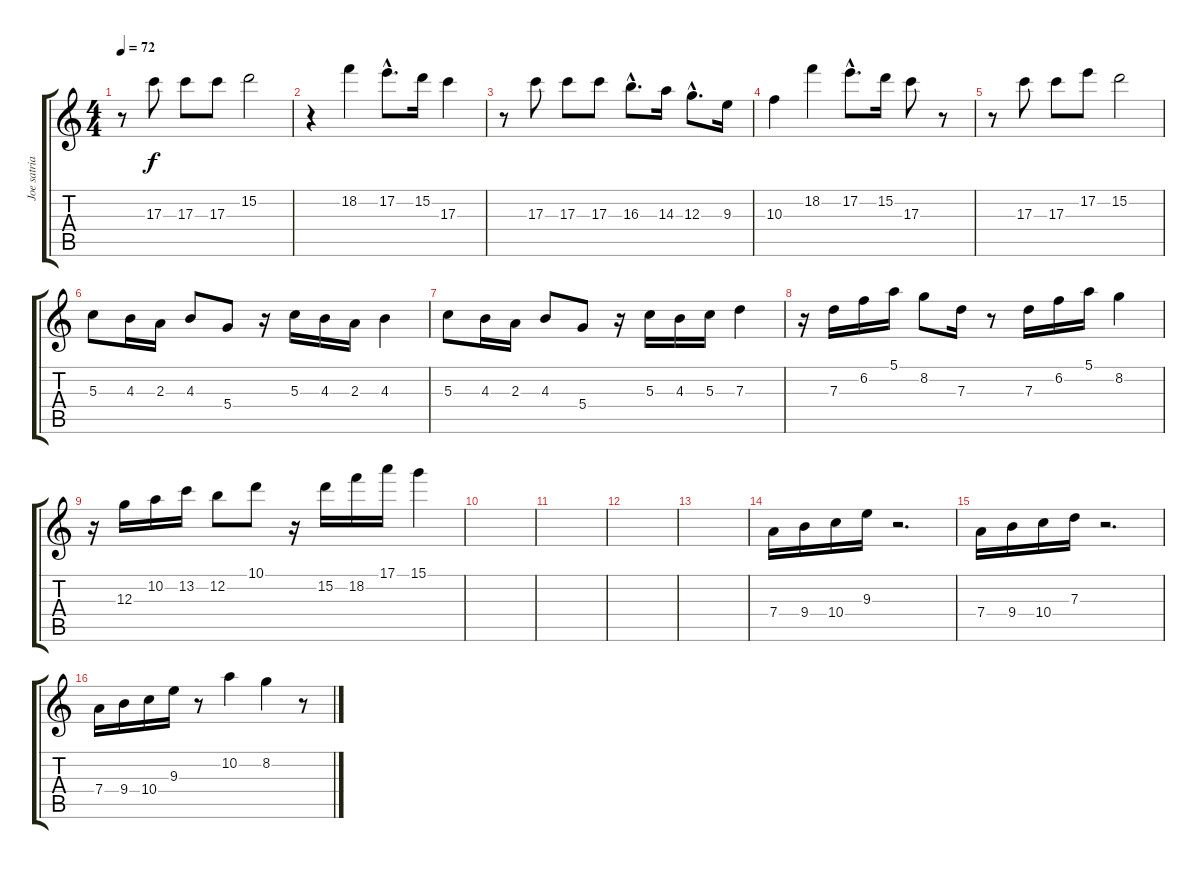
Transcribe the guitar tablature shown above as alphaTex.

\track ("Joe satriani lead" "Joe satria") {instrument distortionguitar}
\staff {score tabs}
\tuning (E4 B3 G3 D3 A2 E2) {hide}
\ts (4 4)
\tempo 72
\clef g2
\ks c
r.8{dy f} 17.3.8 17.3.8 17.3.8 15.2.2 |
r.4 18.2.4 17.2{hac}.8{d} 15.2.16 17.3.4 |
r.8 17.3.8 17.3.8 17.3.8 16.3{hac}.8{d} 14.3.16 12.3{hac}.8{d} 9.3.16 |
10.3.4 18.2.4 17.2{hac}.8{d} 15.2.16 17.3.8 r.8 |
r.8 17.3.8 17.3.8 17.2.8 15.2.2 |
5.3.8 4.3.16 2.3.16 4.3.8 5.4.8 r.16 5.3.16 4.3.16 2.3.16 4.3.4 |
5.3.8 4.3.16 2.3.16 4.3.8 5.4.8 r.16 5.3.16 4.3.16 5.3.16 7.3.4 |
r.16 7.3.16 6.2.16 5.1.16 8.2.8 7.3.16 r.8 7.3.16 6.2.16 5.1.16 8.2.4 |
r.16 12.3.16 10.2.16 13.2.16 12.2.8 10.1.8 r.16 15.2.16 18.2.16 17.1.16 15.1.4 |
|
|
|
|
7.4.16 9.4.16 10.4.16 9.3.16 r.2{d} |
7.4.16 9.4.16 10.4.16 7.3.16 r.2{d} |
7.4.16 9.4.16 10.4.16 9.3.16 r.8 10.2.4 8.2.4 r.8
